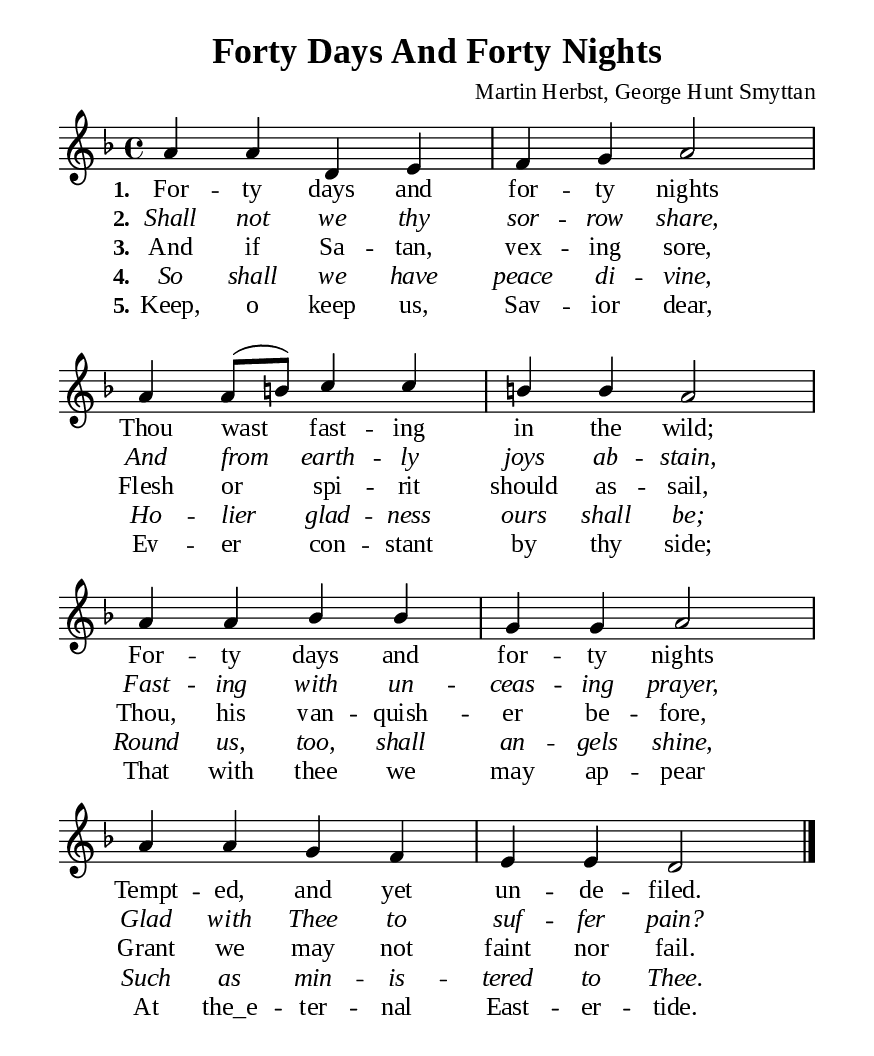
\version "2.18.2"

\header {
  title = "Forty Days And Forty Nights"
  composer = "Martin Herbst, George Hunt Smyttan"
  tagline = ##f
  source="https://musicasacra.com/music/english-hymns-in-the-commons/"
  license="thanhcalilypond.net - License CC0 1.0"
}

global= {
  \key f \major
  \time 4/4
  \override Score.BarNumber.break-visibility = ##(#f #f #f)
  \override Lyrics.LyricSpace.minimum-distance = #3.0
}

\paper {
  #(set-paper-size "a5")
  top-margin = 10\mm
  bottom-margin = 10\mm
  left-margin = 10\mm
  right-margin = 10\mm
  indent = #0
  #(define fonts
	 (make-pango-font-tree "Liberation Serif"
	 		       "Liberation Serif"
			       "Liberation Serif"
			       (/ 20 20)))
  system-system-spacing = #'((basic-distance . 3) (padding . 3))
}

printItalic = \with {
  \override LyricText.font-shape = #'italic
}

% Verse music
musicVerseSoprano = \relative c'' {
  %{	01	%} a4 a d, e |
  %{	02	%} f g a2 |
  %{	03	%} a4 a8 (b!) c4 c |
  %{	04	%} b! b a2 |
  %{	05	%} a4 a bes bes |
  %{	06	%} g g a2 |
  %{	07	%} a4 a g f |
  %{	08	%} e e d2 \bar "|."
}

% Verse lyrics
verseOne = \lyricmode {
  \set stanza = #"1."
  For -- ty days and for -- ty nights
  Thou wast fast -- ing in the wild;
  For -- ty days and for -- ty nights
  Tempt -- ed, and yet un -- de -- filed.
}

verseTwo = \lyricmode {
  \set stanza = #"2."
  Shall not we thy sor -- row share,
  And from earth -- ly joys ab -- stain,
  Fast -- ing with un -- ceas -- ing prayer,
  Glad with Thee to suf -- fer pain?
}

verseThree = \lyricmode {
  \set stanza = #"3."
  And if Sa -- tan, vex -- ing sore,
  Flesh or spi -- rit should as -- sail,
  Thou, his van -- quish -- er be -- fore,
  Grant we may not faint nor fail.
}

verseFour = \lyricmode {
  \set stanza = #"4."
  So shall we have peace di -- vine,
  Ho -- lier glad -- ness ours shall be;
  Round us, too, shall an -- gels shine,
  Such as min -- is -- tered to Thee.
}

verseFive = \lyricmode {
  \set stanza = #"5."
  Keep, o keep us, Sav -- ior dear,
  Ev -- er con -- stant by thy side;
  That with thee we may ap -- pear
  At "the_e" -- ter -- nal East -- er -- tide.
}

% Layout
\score {
    \new ChoirStaff <<
      \new Staff <<
        \clef "treble"
        \new Voice = "sopranos" { \global \stemUp \slurUp \musicVerseSoprano }
      >>
      \new Lyrics \lyricsto sopranos \verseOne
      \new Lyrics \printItalic \lyricsto sopranos \verseTwo
      \new Lyrics \lyricsto sopranos \verseThree
      \new Lyrics \printItalic \lyricsto sopranos \verseFour
      \new Lyrics \lyricsto sopranos \verseFive
    >>
}
